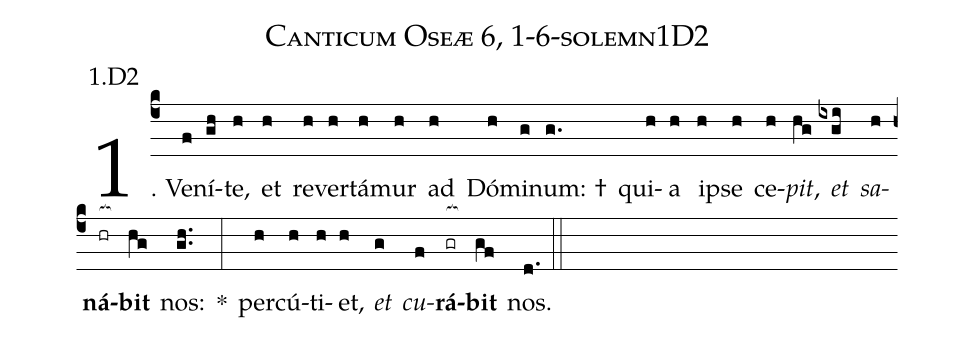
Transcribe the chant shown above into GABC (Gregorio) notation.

name: Canticum Oseæ 6, 1-6-solemn1D2;
annotation: 1.D2;
%%
(c4)1. Ve(f)ní(gh)te,(h) et(h) re(h)ver(h)tá(h)mur(h) ad(h) Dó(h)mi(g)num: †(g.) qui(h)a(h) ip(h)se(h) ce(h)<i>pit</i>,(hg) <i>et</i>(ixgi) <i>sa</i>(h)<b>ná</b>(hr[ocb:1{])<b>bit</b>(hg[ocb:0}]) nos:(gh..) *(:) per(h)cú(h)ti(h)et,(h) <i>et</i>(g) <i>cu</i>(f)<b>rá</b>(gr[ocb:1{])<b>bit</b>(gf[ocb:0}]) nos.(d.) (::)
